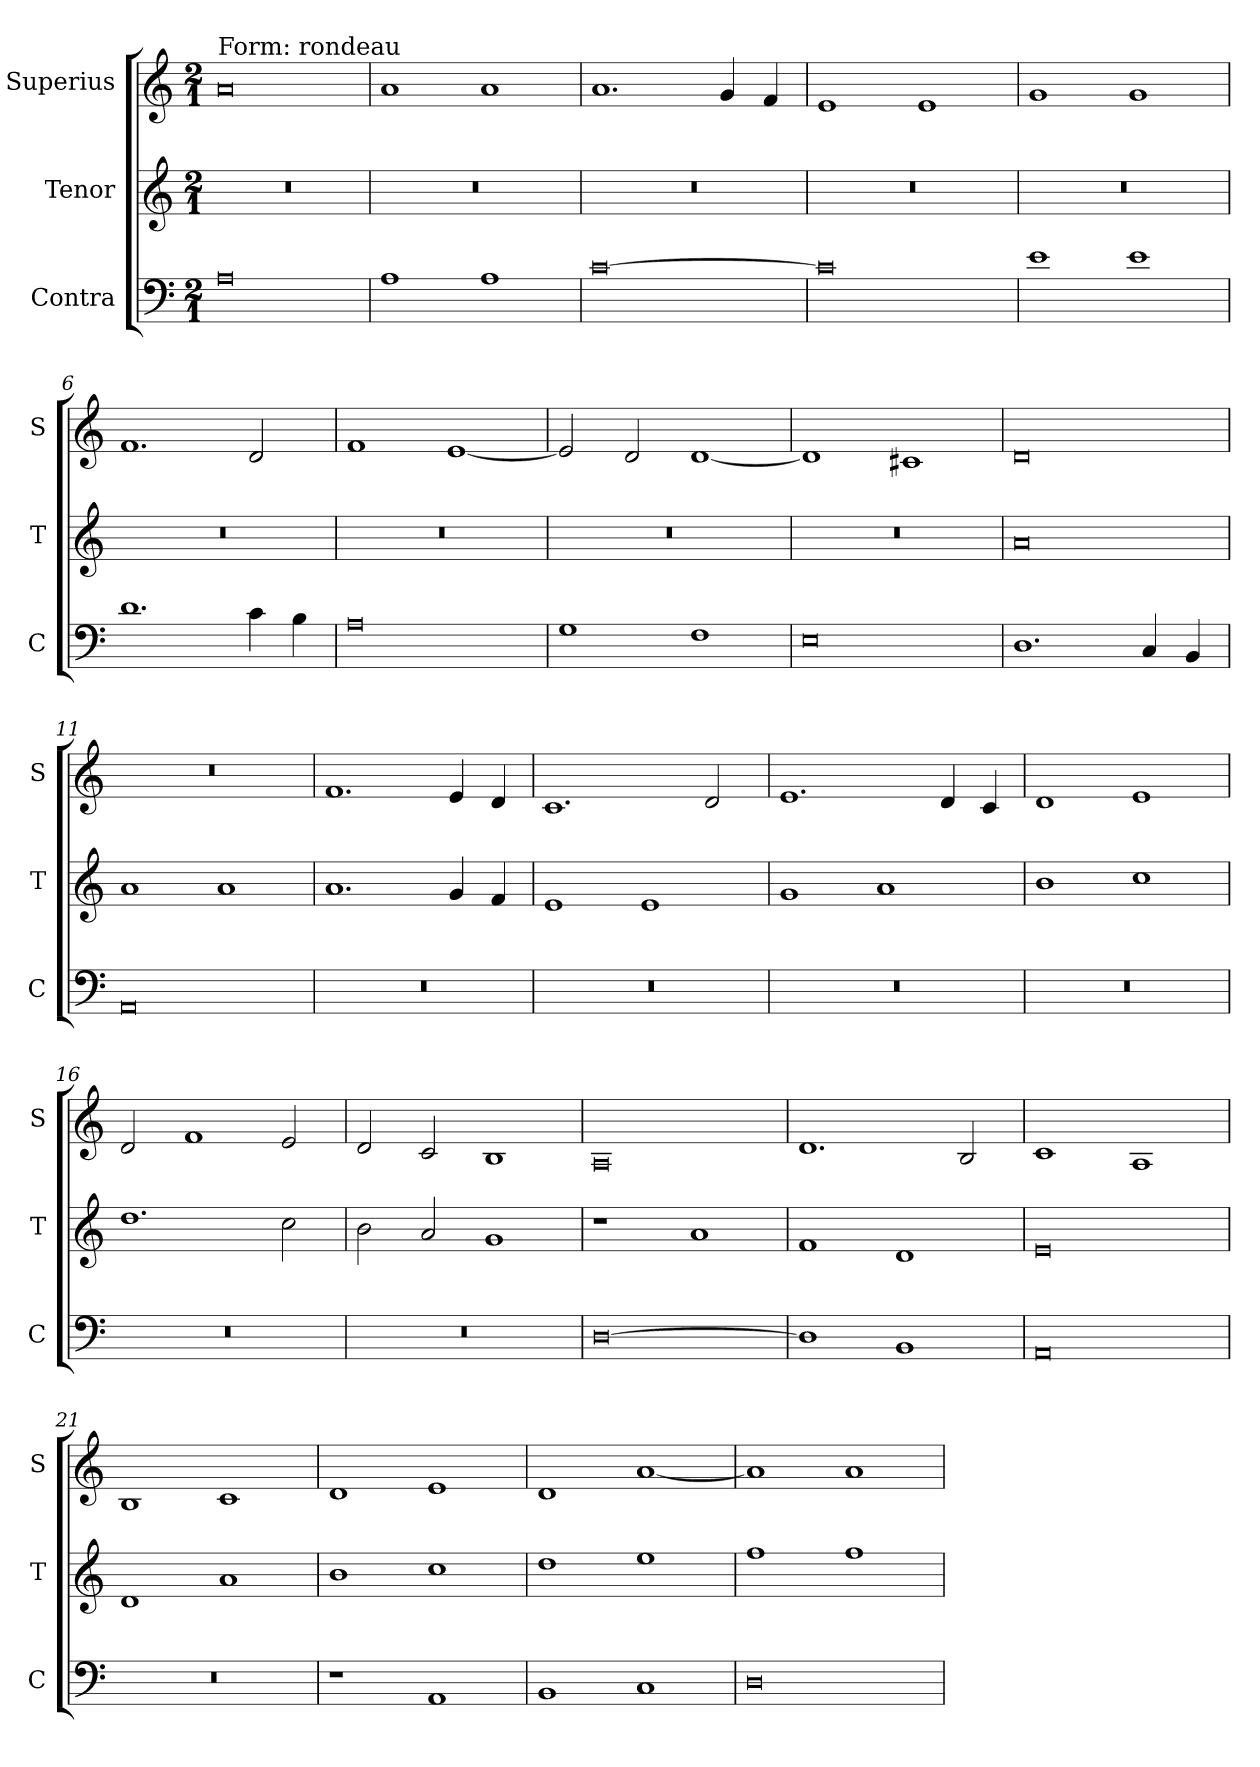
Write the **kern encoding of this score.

**kern	**kern	**kern
*part3	*part2	*part1
*staff3	*staff2	*staff1
*I"Contra	*I"Tenor	*I"Superius
*I'C	*I'T	*I'S
*clefF4	*clefG2	*clefG2
*k[]	*k[]	*k[]
*M2/1	*M2/1	*M2/1
=1	=1	=1
!	!	!LO:TX:a:t=Form&colon; rondeau
0A	0r	0a
=2	=2	=2
1A	0r	1a
1A	.	1a
=3	=3	=3
[0c	0r	1.a
.	.	4g/
.	.	4f/
=4	=4	=4
0c]	0r	1e
.	.	1e
=5	=5	=5
1e	0r	1g
1e	.	1g
=6	=6	=6
1.d	0r	1.f
4c\	.	2d/
4B\	.	.
=7	=7	=7
0A	0r	1f
.	.	[1e
=8	=8	=8
1G	0r	2e/]
.	.	2d/
1F	.	[1d
=9	=9	=9
0E	0r	1d]
.	.	1c#X
=10	=10	=10
1.D	0a	0d
4C/	.	.
4BB/	.	.
=11	=11	=11
0AA	1a	0r
.	1a	.
=12	=12	=12
0r	1.a	1.f
.	4g/	4e/
.	4f/	4d/
=13	=13	=13
0r	1e	1.c
.	1e	.
.	.	2d/
=14	=14	=14
0r	1g	1.e
.	1a	.
.	.	4d/
.	.	4c/
=15	=15	=15
0r	1b	1d
.	1cc	1e
=16	=16	=16
0r	1.dd	2d/
.	.	1f
.	2cc\	2e/
=17	=17	=17
0r	2b\	2d/
.	2a/	2c/
.	1g	1B
=18	=18	=18
[0D	1r	0A
.	1a	.
=19	=19	=19
1D]	1f	1.d
1BB	1d	.
.	.	2B/
=20	=20	=20
0AA	0e	1c
.	.	1A
=21	=21	=21
0r	1d	1B
.	1a	1c
=22	=22	=22
1r	1b	1d
1AA	1cc	1e
=23	=23	=23
1BB	1dd	1d
1C	1ee	[1a
=24	=24	=24
0D	1ff	1a]
.	1ff	1a
=	=	=
*-	*-	*-
